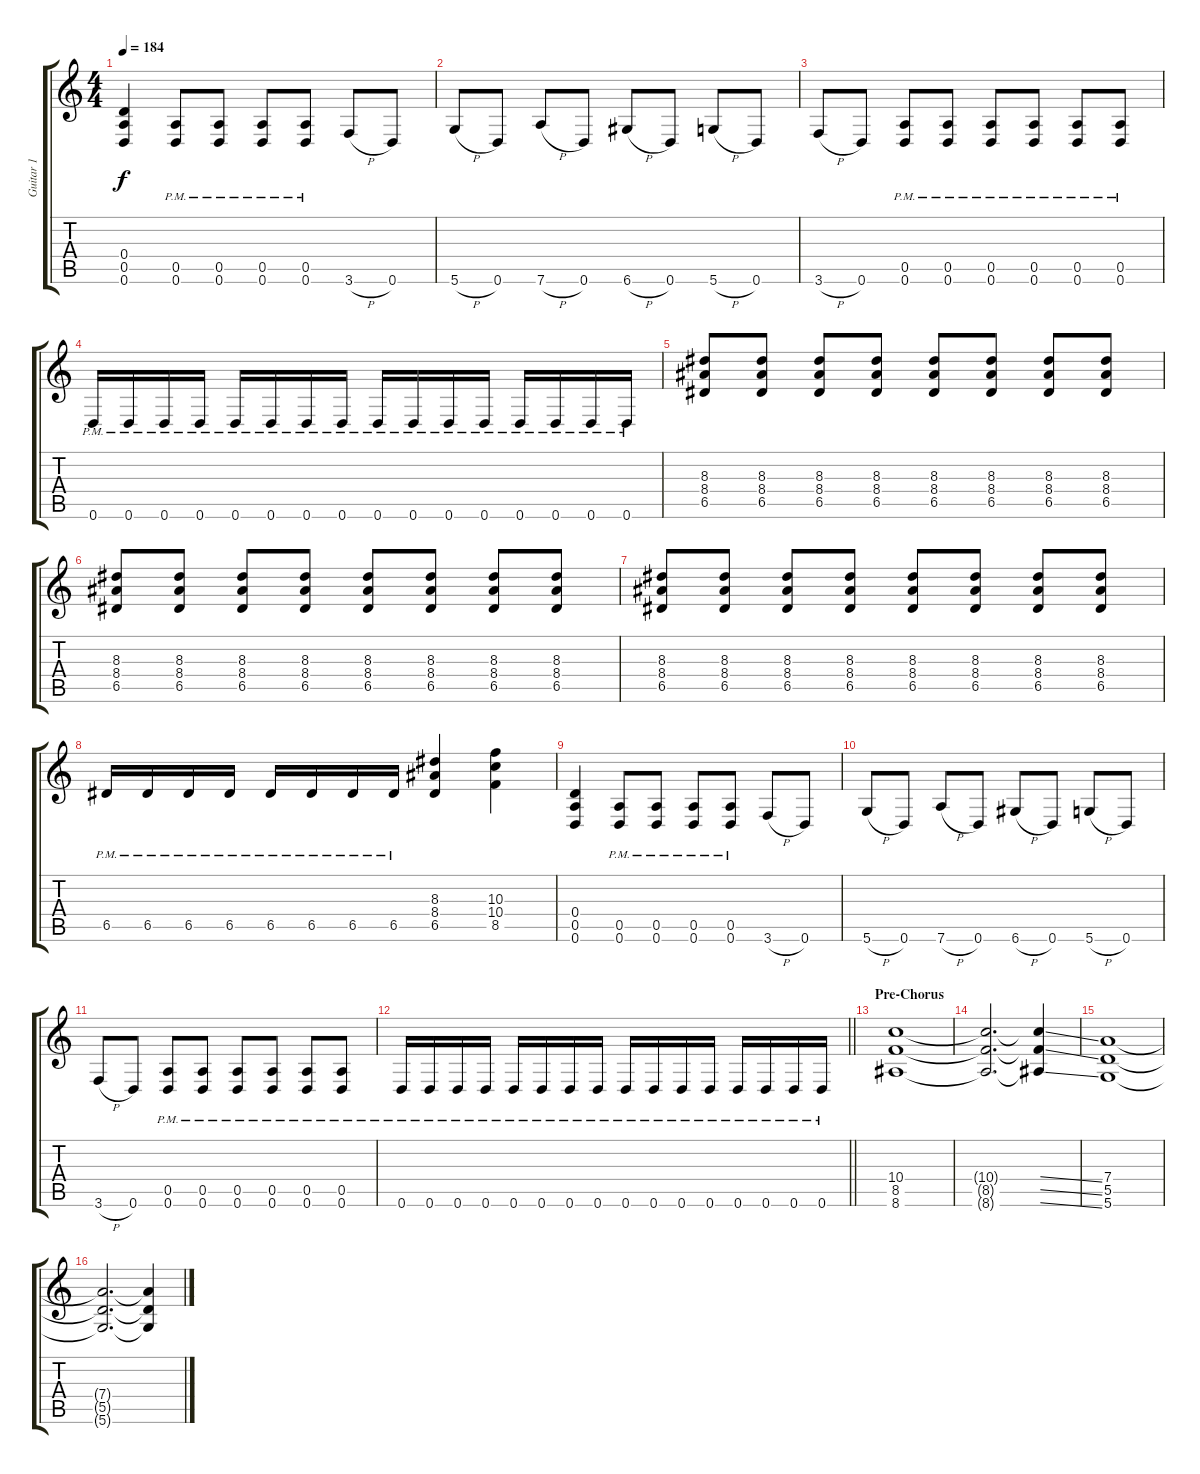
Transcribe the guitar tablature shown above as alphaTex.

\track ("Guitar 1" "Guitar 1") {instrument distortionguitar}
\staff {score tabs}
\tuning (E4 B3 G3 D3 A2 D2) {hide}
\ts (4 4)
\tempo 184
\clef g2
\ks c
(0.4 0.5 0.6).4{dy f} (0.5{pm} 0.6{pm}).8 (0.5{pm} 0.6{pm}).8 (0.5{pm} 0.6{pm}).8 (0.5{pm} 0.6{pm}).8 3.6{h}.8 0.6.8 |
5.6{h}.8 0.6.8 7.6{h}.8 0.6.8 6.6{h}.8 0.6.8 5.6{h}.8 0.6.8 |
3.6{h}.8 0.6.8 (0.5{pm} 0.6{pm}).8 (0.5{pm} 0.6{pm}).8 (0.5{pm} 0.6{pm}).8 (0.5{pm} 0.6{pm}).8 (0.5{pm} 0.6{pm}).8 (0.5{pm} 0.6{pm}).8 |
0.6{pm}.16 0.6{pm}.16 0.6{pm}.16 0.6{pm}.16 0.6{pm}.16 0.6{pm}.16 0.6{pm}.16 0.6{pm}.16 0.6{pm}.16 0.6{pm}.16 0.6{pm}.16 0.6{pm}.16 0.6{pm}.16 0.6{pm}.16 0.6{pm}.16 0.6{pm}.16 |
(8.3 8.4 6.5).8 (8.3 8.4 6.5).8 (8.3 8.4 6.5).8 (8.3 8.4 6.5).8 (8.3 8.4 6.5).8 (8.3 8.4 6.5).8 (8.3 8.4 6.5).8 (8.3 8.4 6.5).8 |
(8.3 8.4 6.5).8 (8.3 8.4 6.5).8 (8.3 8.4 6.5).8 (8.3 8.4 6.5).8 (8.3 8.4 6.5).8 (8.3 8.4 6.5).8 (8.3 8.4 6.5).8 (8.3 8.4 6.5).8 |
(8.3 8.4 6.5).8 (8.3 8.4 6.5).8 (8.3 8.4 6.5).8 (8.3 8.4 6.5).8 (8.3 8.4 6.5).8 (8.3 8.4 6.5).8 (8.3 8.4 6.5).8 (8.3 8.4 6.5).8 |
6.5{pm}.16 6.5{pm}.16 6.5{pm}.16 6.5{pm}.16 6.5{pm}.16 6.5{pm}.16 6.5{pm}.16 6.5{pm}.16 (8.3 8.4 6.5).4 (10.3 10.4 8.5).4 |
(0.4 0.5 0.6).4 (0.5{pm} 0.6{pm}).8 (0.5{pm} 0.6{pm}).8 (0.5{pm} 0.6{pm}).8 (0.5{pm} 0.6{pm}).8 3.6{h}.8 0.6.8 |
5.6{h}.8 0.6.8 7.6{h}.8 0.6.8 6.6{h}.8 0.6.8 5.6{h}.8 0.6.8 |
3.6{h}.8 0.6.8 (0.5{pm} 0.6{pm}).8 (0.5{pm} 0.6{pm}).8 (0.5{pm} 0.6{pm}).8 (0.5{pm} 0.6{pm}).8 (0.5{pm} 0.6{pm}).8 (0.5{pm} 0.6{pm}).8 |
\barLineRight lightlight
0.6{pm}.16 0.6{pm}.16 0.6{pm}.16 0.6{pm}.16 0.6{pm}.16 0.6{pm}.16 0.6{pm}.16 0.6{pm}.16 0.6{pm}.16 0.6{pm}.16 0.6{pm}.16 0.6{pm}.16 0.6{pm}.16 0.6{pm}.16 0.6{pm}.16 0.6{pm}.16 |
\section ("" "Pre-Chorus")
(10.4 8.5 8.6).1 |
(10.4{t} 8.5{t} 8.6{t}).2{d} (10.4{ss t} 8.5{ss t} 8.6{ss t}).4 |
(7.4 5.5 5.6).1 |
(7.4{t} 5.5{t} 5.6{t}).2{d} (7.4{ss t} 5.5{ss t} 5.6{ss t}).4
